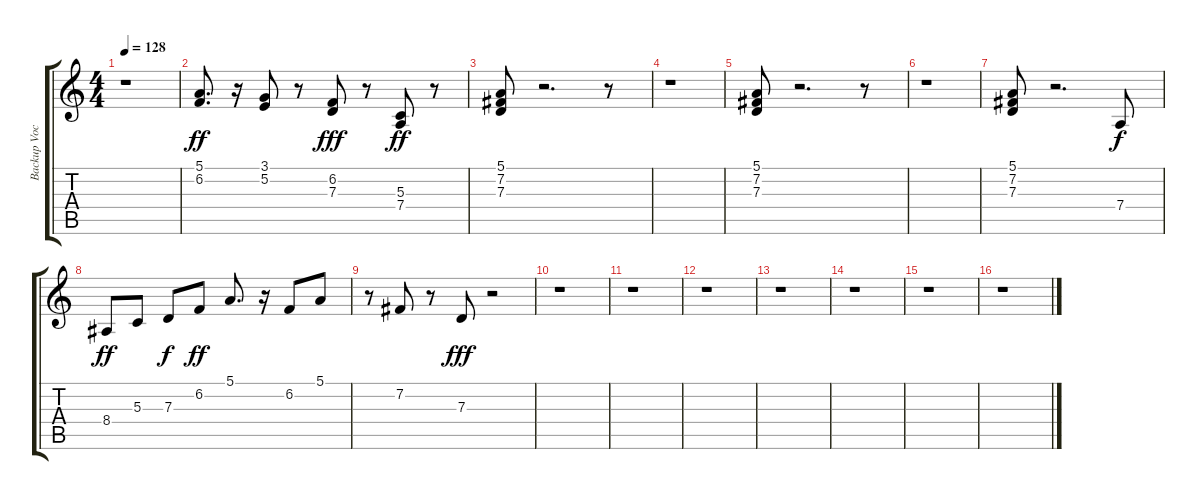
\track ("Backup Vocals" "Backup Voc") {instrument voiceoohs}
\staff {score tabs}
\tuning (E4 B3 G3 D3 A2 E2) {hide}
\ts (4 4)
\tempo 128
\clef g2
\ks c
r.1{dy ff} |
(5.1 6.2).8{d} r.16 (3.1 5.2).8 r.8 (6.2 7.3).8{dy fff} r.8 (5.3 7.4).8{dy ff} r.8 |
(5.1 7.2 7.3).8 r.2{d} r.8 |
r.1 |
(5.1 7.2 7.3).8 r.2{d} r.8 |
r.1 |
(5.1 7.2 7.3).8 r.2{d} 7.4.8{dy f} |
8.4.8{dy ff} 5.3.8 7.3.8{dy f} 6.2.8{dy ff} 5.1.8{d} r.16 6.2.8 5.1.8 |
r.8 7.2.8 r.8 7.3.8{dy fff} r.2 |
r.1 |
r.1 |
r.1 |
r.1 |
r.1 |
r.1 |
r.1
